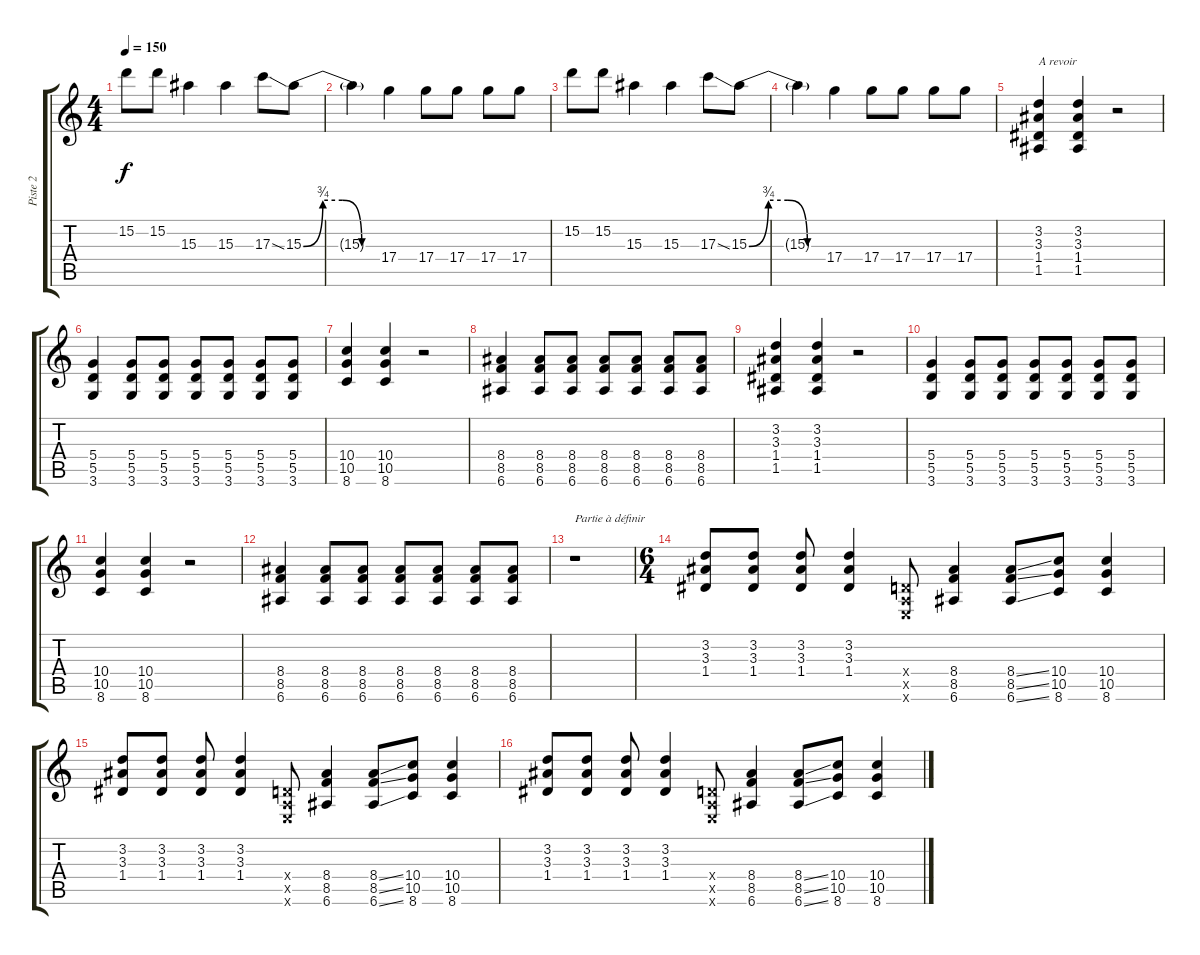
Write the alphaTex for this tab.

\track ("Piste 2" "Piste 2") {instrument overdrivenguitar}
\staff {score tabs}
\tuning (E4 B3 G3 D3 A2 E2) {hide}
\ts (4 4)
\tempo 150
\clef g2
\ks c
15.2.8{dy f} 15.2.8 15.3.4 15.3.4 17.3{ss}.8 15.3{be (custom 0 0 15 3 30 3 45 0 60 0)}.8 |
15.3{t}.4 17.4.4 17.4.8 17.4.8 17.4.8 17.4.8 |
15.2.8 15.2.8 15.3.4 15.3.4 17.3{ss}.8 15.3{be (custom 0 0 15 3 30 3 45 0 60 0)}.8 |
15.3{t}.4 17.4.4 17.4.8 17.4.8 17.4.8 17.4.8 |
(3.2 3.3 1.4 1.5).4{txt "A revoir"} (3.2 3.3 1.4 1.5).4 r.2 |
(5.4 5.5 3.6).4 (5.4 5.5 3.6).8 (5.4 5.5 3.6).8 (5.4 5.5 3.6).8 (5.4 5.5 3.6).8 (5.4 5.5 3.6).8 (5.4 5.5 3.6).8 |
(10.4 10.5 8.6).4 (10.4 10.5 8.6).4 r.2 |
(8.4 8.5 6.6).4 (8.4 8.5 6.6).8 (8.4 8.5 6.6).8 (8.4 8.5 6.6).8 (8.4 8.5 6.6).8 (8.4 8.5 6.6).8 (8.4 8.5 6.6).8 |
(3.2 3.3 1.4 1.5).4 (3.2 3.3 1.4 1.5).4 r.2 |
(5.4 5.5 3.6).4 (5.4 5.5 3.6).8 (5.4 5.5 3.6).8 (5.4 5.5 3.6).8 (5.4 5.5 3.6).8 (5.4 5.5 3.6).8 (5.4 5.5 3.6).8 |
(10.4 10.5 8.6).4 (10.4 10.5 8.6).4 r.2 |
(8.4 8.5 6.6).4 (8.4 8.5 6.6).8 (8.4 8.5 6.6).8 (8.4 8.5 6.6).8 (8.4 8.5 6.6).8 (8.4 8.5 6.6).8 (8.4 8.5 6.6).8 |
r.1{txt "Partie à définir"} |
\ts (6 4)
(3.2 3.3 1.4).8 (3.2 3.3 1.4).8 (3.2 3.3 1.4).8 (3.2 3.3 1.4).4 (0.4{x} 0.5{x} 0.6{x}).8 (8.4 8.5 6.6).4 (8.4{ss} 8.5{ss} 6.6{ss}).8 (10.4 10.5 8.6).8 (10.4 10.5 8.6).4 |
(3.2 3.3 1.4).8 (3.2 3.3 1.4).8 (3.2 3.3 1.4).8 (3.2 3.3 1.4).4 (0.4{x} 0.5{x} 0.6{x}).8 (8.4 8.5 6.6).4 (8.4{ss} 8.5{ss} 6.6{ss}).8 (10.4 10.5 8.6).8 (10.4 10.5 8.6).4 |
(3.2 3.3 1.4).8 (3.2 3.3 1.4).8 (3.2 3.3 1.4).8 (3.2 3.3 1.4).4 (0.4{x} 0.5{x} 0.6{x}).8 (8.4 8.5 6.6).4 (8.4{ss} 8.5{ss} 6.6{ss}).8 (10.4 10.5 8.6).8 (10.4 10.5 8.6).4
